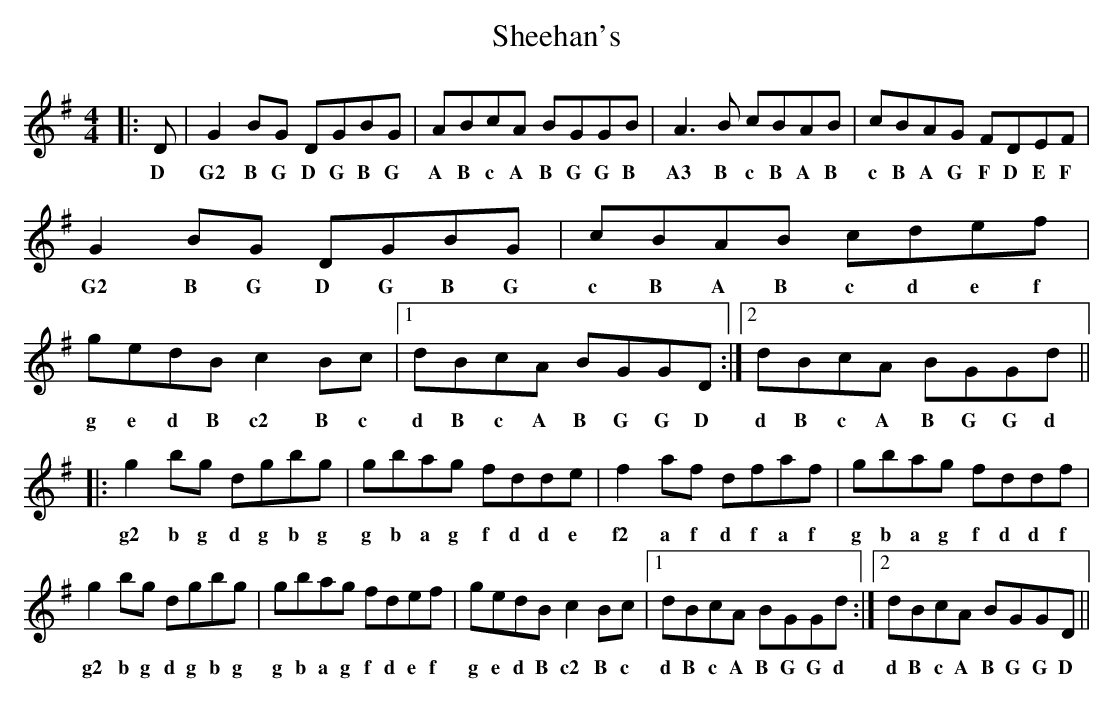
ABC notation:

X:1
T: Sheehan's
M: 4/4
L: 1/8
K: Gmaj
|:D|G2BG DGBG|ABcA BGGB|A3B cBAB|cBAG FDEF|
w: D G2 B G D G B G A B c A B G G B A3 B c B A B c B A G F D E F
G2BG DGBG|cBAB cdef|gedB c2Bc|1dBcA BGGD:|2 dBcA BGGd||
w: G2 B G D G B G c B A B c d e f g e d B c2 B c d B c A B G G D d B c A B G G d
|:g2bg dgbg|gbag fdde|f2af dfaf|gbag fddf|
w: g2 b g d g b g g b a g f d d e f2 a f d f a f g b a g f d d f
g2bg dgbg|gbag fdef|gedB c2Bc|1dBcA BGGd:|2dBcA BGGD||
w: g2 b g d g b g g b a g f d e f g e d B c2 B c d B c A B G G d d B c A B G G D
